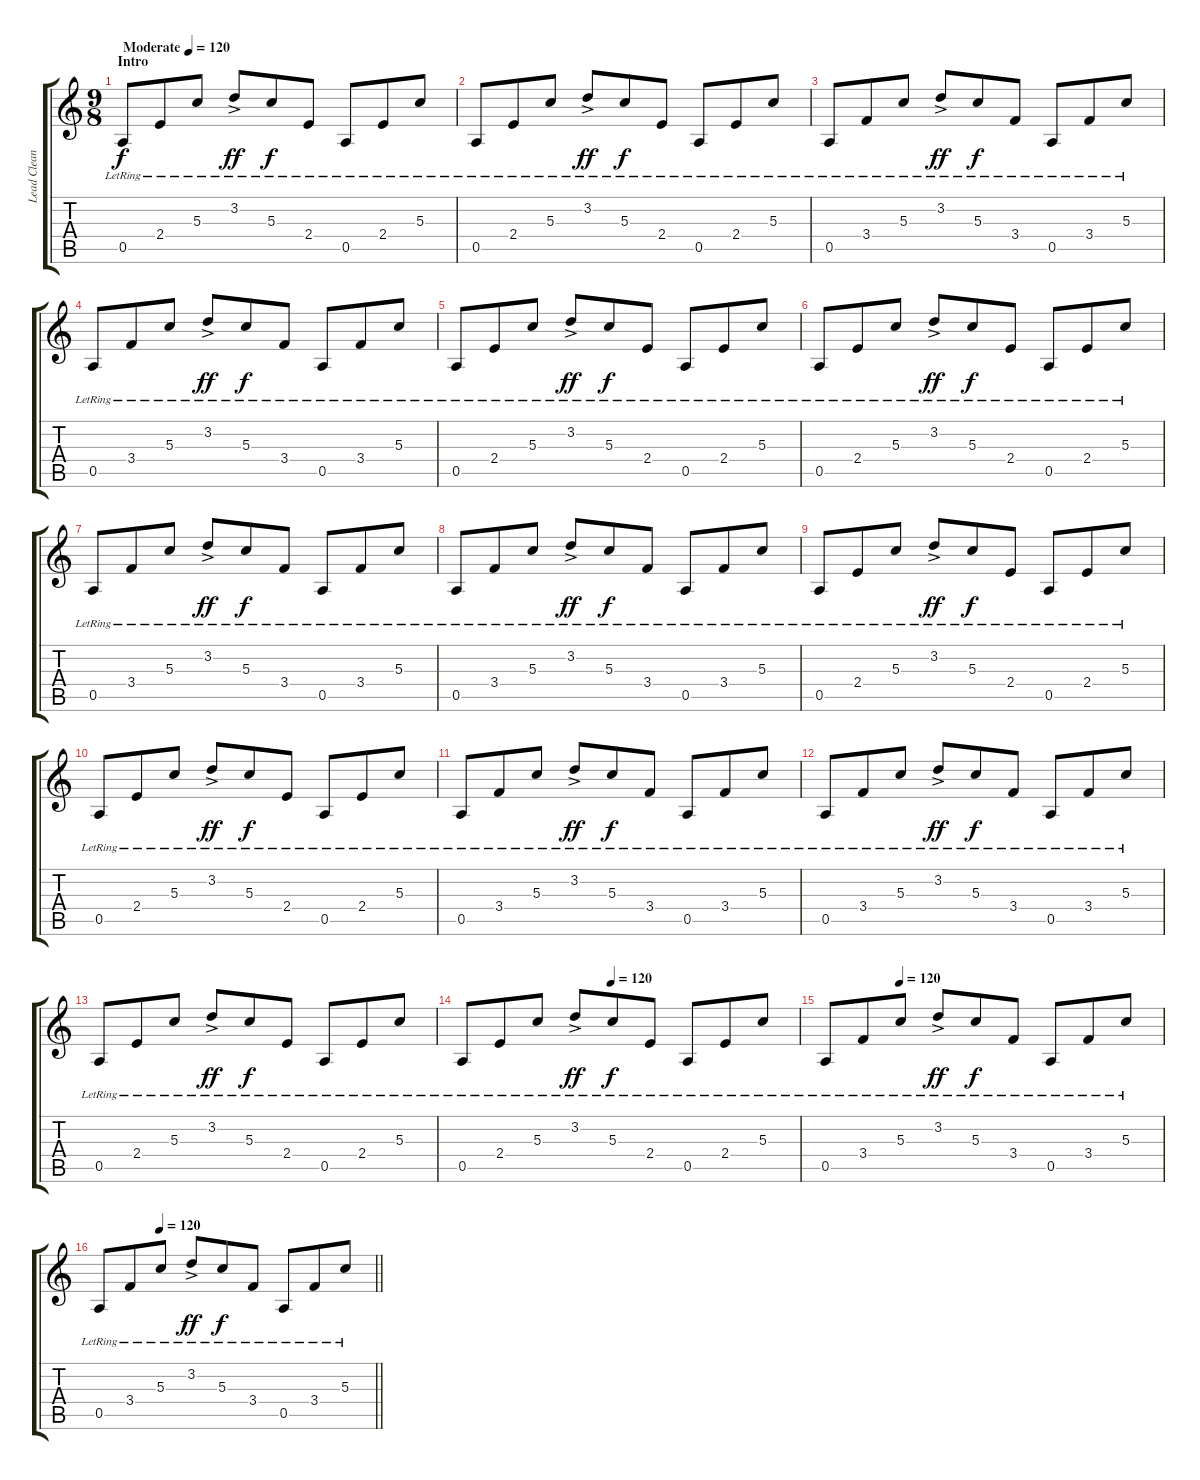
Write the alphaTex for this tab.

\track ("Lead Clean" "Lead Clean") {instrument electricguitarjazz}
\staff {score tabs}
\tuning (E4 B3 G3 D3 A2 D2) {hide}
\ts (9 8)
\section ("" "Intro")
\tempo (120 "Moderate")
\clef g2
\ks c
0.5{lr}.8{dy f instrument electricguitarjazz} 2.4{lr}.8 5.3{lr}.8 3.2{ac lr}.8{dy ff} 5.3{lr}.8{dy f} 2.4{lr}.8 0.5{lr}.8 2.4{lr}.8 5.3{lr}.8 |
0.5{lr}.8 2.4{lr}.8 5.3{lr}.8 3.2{ac lr}.8{dy ff} 5.3{lr}.8{dy f} 2.4{lr}.8 0.5{lr}.8 2.4{lr}.8 5.3{lr}.8 |
0.5{lr}.8 3.4{lr}.8 5.3{lr}.8 3.2{ac lr}.8{dy ff} 5.3{lr}.8{dy f} 3.4{lr}.8 0.5{lr}.8 3.4{lr}.8 5.3{lr}.8 |
0.5{lr}.8 3.4{lr}.8 5.3{lr}.8 3.2{ac lr}.8{dy ff} 5.3{lr}.8{dy f} 3.4{lr}.8 0.5{lr}.8 3.4{lr}.8 5.3{lr}.8 |
0.5{lr}.8 2.4{lr}.8 5.3{lr}.8 3.2{ac lr}.8{dy ff} 5.3{lr}.8{dy f} 2.4{lr}.8 0.5{lr}.8 2.4{lr}.8 5.3{lr}.8 |
0.5{lr}.8 2.4{lr}.8 5.3{lr}.8 3.2{ac lr}.8{dy ff} 5.3{lr}.8{dy f} 2.4{lr}.8 0.5{lr}.8 2.4{lr}.8 5.3{lr}.8 |
0.5{lr}.8 3.4{lr}.8 5.3{lr}.8 3.2{ac lr}.8{dy ff} 5.3{lr}.8{dy f} 3.4{lr}.8 0.5{lr}.8 3.4{lr}.8 5.3{lr}.8 |
0.5{lr}.8 3.4{lr}.8 5.3{lr}.8 3.2{ac lr}.8{dy ff} 5.3{lr}.8{dy f} 3.4{lr}.8 0.5{lr}.8 3.4{lr}.8 5.3{lr}.8 |
0.5{lr}.8 2.4{lr}.8 5.3{lr}.8 3.2{ac lr}.8{dy ff} 5.3{lr}.8{dy f} 2.4{lr}.8 0.5{lr}.8 2.4{lr}.8 5.3{lr}.8 |
0.5{lr}.8 2.4{lr}.8 5.3{lr}.8 3.2{ac lr}.8{dy ff} 5.3{lr}.8{dy f} 2.4{lr}.8 0.5{lr}.8 2.4{lr}.8 5.3{lr}.8 |
0.5{lr}.8 3.4{lr}.8 5.3{lr}.8 3.2{ac lr}.8{dy ff} 5.3{lr}.8{dy f} 3.4{lr}.8 0.5{lr}.8 3.4{lr}.8 5.3{lr}.8 |
0.5{lr}.8 3.4{lr}.8 5.3{lr}.8 3.2{ac lr}.8{dy ff} 5.3{lr}.8{dy f} 3.4{lr}.8 0.5{lr}.8 3.4{lr}.8 5.3{lr}.8 |
0.5{lr}.8 2.4{lr}.8 5.3{lr}.8 3.2{ac lr}.8{dy ff} 5.3{lr}.8{dy f} 2.4{lr}.8 0.5{lr}.8 2.4{lr}.8 5.3{lr}.8 |
\tempo (120 0.4444444444444444)
0.5{lr}.8 2.4{lr}.8 5.3{lr}.8 3.2{ac lr}.8{dy ff} 5.3{lr}.8{dy f} 2.4{lr}.8 0.5{lr}.8 2.4{lr}.8 5.3{lr}.8 |
\tempo (120 0.2222222222222222)
0.5{lr}.8 3.4{lr}.8 5.3{lr}.8 3.2{ac lr}.8{dy ff} 5.3{lr}.8{dy f} 3.4{lr}.8 0.5{lr}.8 3.4{lr}.8 5.3{lr}.8 |
\tempo (120 0.2222222222222222)
\barLineRight lightlight
0.5{lr}.8 3.4{lr}.8 5.3{lr}.8 3.2{ac lr}.8{dy ff} 5.3{lr}.8{dy f} 3.4{lr}.8 0.5{lr}.8 3.4{lr}.8 5.3{lr}.8
